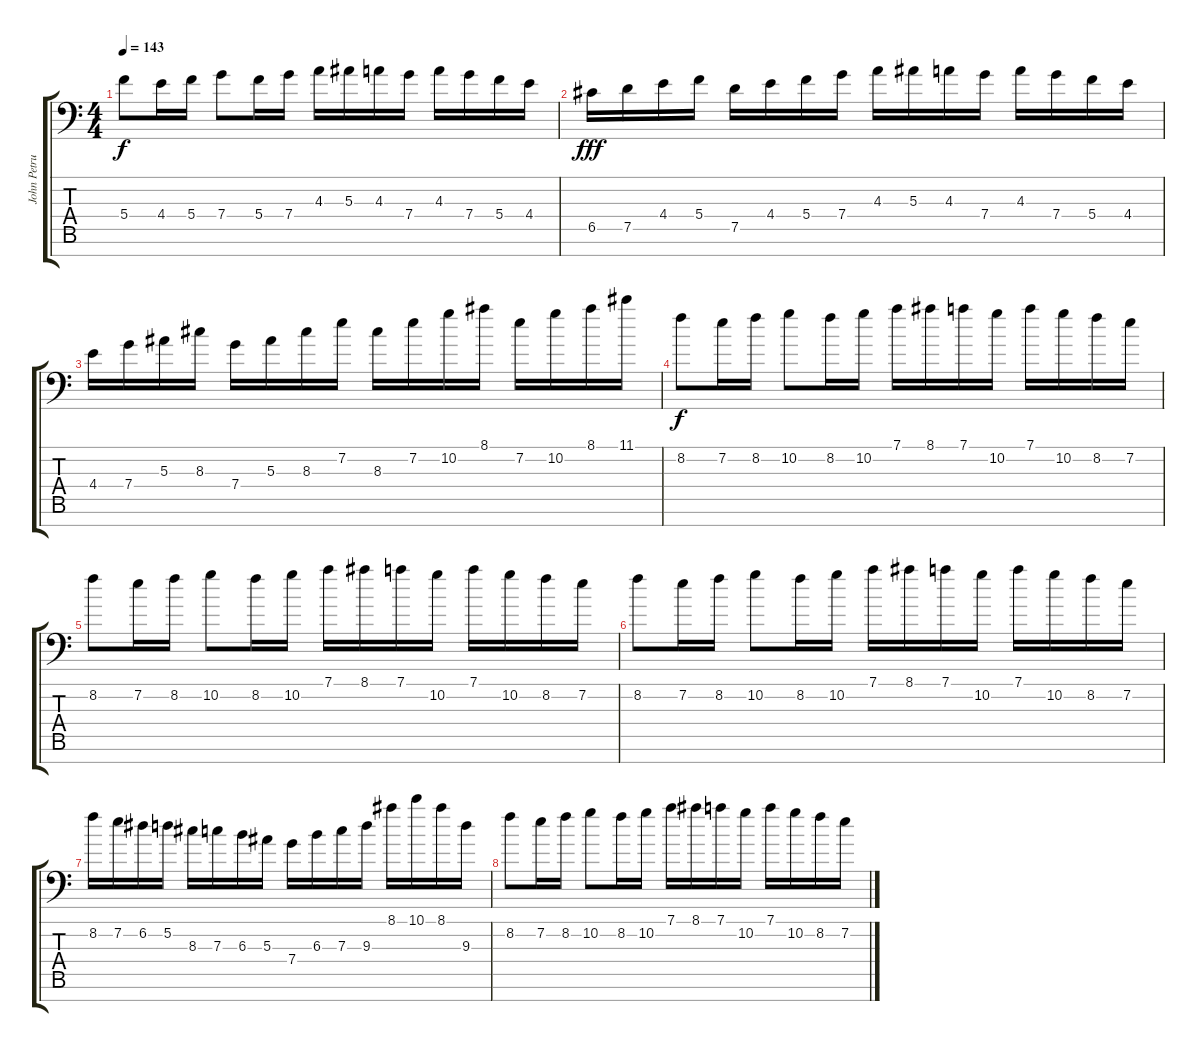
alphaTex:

\track ("John Petrucci" "John Petru") {instrument distortionguitar}
\staff {score tabs}
\tuning (D4 A3 F3 C3 G2 D2 A1) {hide}
\ts (4 4)
\tempo 143
\clef f4
\ks c
5.4.8{dy f} 4.4.16 5.4.16 7.4.8 5.4.16 7.4.16 4.3.16 5.3.16 4.3.16 7.4.16 4.3.16 7.4.16 5.4.16 4.4.16 |
6.5.16{dy fff} 7.5.16 4.4.16 5.4.16 7.5.16 4.4.16 5.4.16 7.4.16 4.3.16 5.3.16 4.3.16 7.4.16 4.3.16 7.4.16 5.4.16 4.4.16 |
4.4.16{volume 13} 7.4.16 5.3.16 8.3.16 7.4.16 5.3.16 8.3.16 7.2.16 8.3.16 7.2.16 10.2.16 8.1.16 7.2.16 10.2.16 8.1.16 11.1.16 |
8.2.8{dy f volume 16} 7.2.16 8.2.16 10.2.8 8.2.16 10.2.16 7.1.16 8.1.16 7.1.16 10.2.16 7.1.16 10.2.16 8.2.16 7.2.16 |
8.2.8 7.2.16 8.2.16 10.2.8 8.2.16 10.2.16 7.1.16 8.1.16 7.1.16 10.2.16 7.1.16 10.2.16 8.2.16 7.2.16 |
8.2.8 7.2.16 8.2.16 10.2.8 8.2.16 10.2.16 7.1.16 8.1.16 7.1.16 10.2.16 7.1.16 10.2.16 8.2.16 7.2.16 |
8.2.16 7.2.16 6.2.16 5.2.16 8.3.16 7.3.16 6.3.16 5.3.16 7.4.16 6.3.16 7.3.16 9.3.16 8.1.16 10.1.16 8.1.16 9.3.16 |
8.2.8 7.2.16 8.2.16 10.2.8 8.2.16 10.2.16 7.1.16 8.1.16 7.1.16 10.2.16 7.1.16 10.2.16 8.2.16 7.2.16
